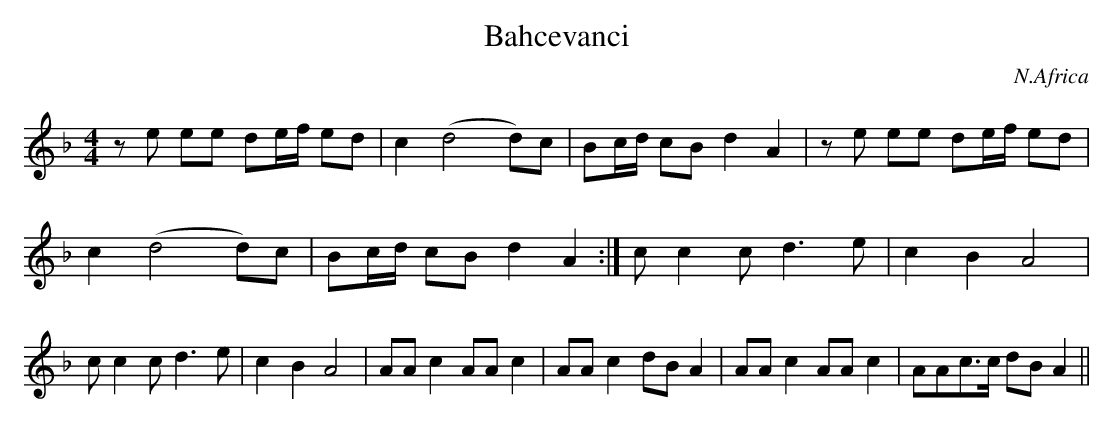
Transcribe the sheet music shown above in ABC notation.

X:1
T:Bahcevanci
M:4/4
O:N.Africa
K:A phrygian
ze ee de/f/ ed|c2(d4 d)c|Bc/d/ cB d2A2|\
ze ee de/f/ ed|c2(d4 d)c|Bc/d/ cB d2A2:|\
cc2c d3e|c2B2 A4|cc2c d3e|c2B2 A4|\
AAc2 AAc2|AAc2 dBA2|AAc2 AAc2|AAc>c dBA2||
